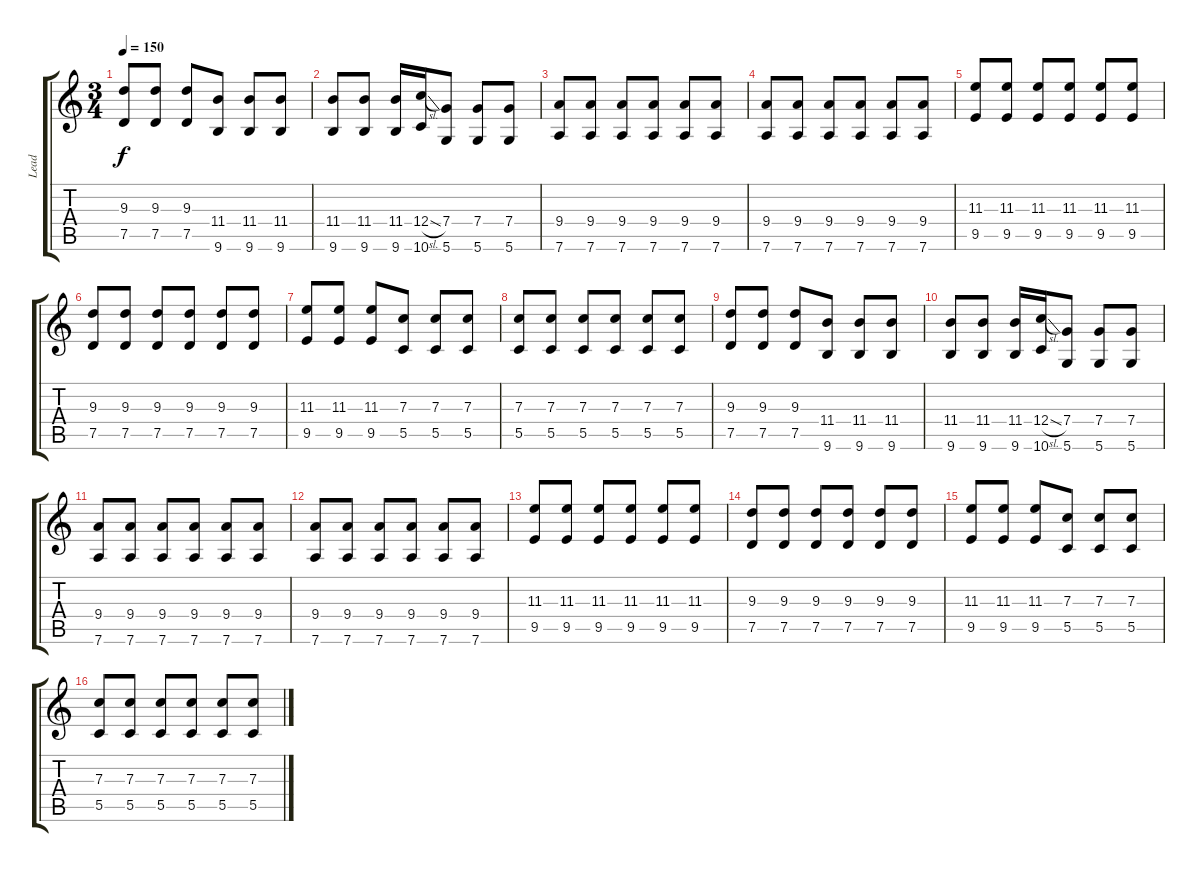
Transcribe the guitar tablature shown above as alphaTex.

\track ("Lead" "Lead") {instrument distortionguitar}
\staff {score tabs}
\tuning (D4 A3 F3 C3 G2 D2) {hide}
\ts (3 4)
\tempo 150
\clef g2
\ks c
(9.3 7.5).8{dy f} (9.3 7.5).8 (9.3 7.5).8 (11.4 9.6).8 (11.4 9.6).8 (11.4 9.6).8 |
(11.4 9.6).8 (11.4 9.6).8 (11.4 9.6).16 (12.4{sl} 10.6).16 (7.4 5.6).8 (7.4 5.6).8 (7.4 5.6).8 |
(9.4 7.6).8 (9.4 7.6).8 (9.4 7.6).8 (9.4 7.6).8 (9.4 7.6).8 (9.4 7.6).8 |
(9.4 7.6).8 (9.4 7.6).8 (9.4 7.6).8 (9.4 7.6).8 (9.4 7.6).8 (9.4 7.6).8 |
(11.3 9.5).8 (11.3 9.5).8 (11.3 9.5).8 (11.3 9.5).8 (11.3 9.5).8 (11.3 9.5).8 |
(9.3 7.5).8 (9.3 7.5).8 (9.3 7.5).8 (9.3 7.5).8 (9.3 7.5).8 (9.3 7.5).8 |
(11.3 9.5).8 (11.3 9.5).8 (11.3 9.5).8 (7.3 5.5).8 (7.3 5.5).8 (7.3 5.5).8 |
(7.3 5.5).8 (7.3 5.5).8 (7.3 5.5).8 (7.3 5.5).8 (7.3 5.5).8 (7.3 5.5).8 |
(9.3 7.5).8 (9.3 7.5).8 (9.3 7.5).8 (11.4 9.6).8 (11.4 9.6).8 (11.4 9.6).8 |
(11.4 9.6).8 (11.4 9.6).8 (11.4 9.6).16 (12.4{sl} 10.6).16 (7.4 5.6).8 (7.4 5.6).8 (7.4 5.6).8 |
(9.4 7.6).8 (9.4 7.6).8 (9.4 7.6).8 (9.4 7.6).8 (9.4 7.6).8 (9.4 7.6).8 |
(9.4 7.6).8 (9.4 7.6).8 (9.4 7.6).8 (9.4 7.6).8 (9.4 7.6).8 (9.4 7.6).8 |
(11.3 9.5).8 (11.3 9.5).8 (11.3 9.5).8 (11.3 9.5).8 (11.3 9.5).8 (11.3 9.5).8 |
(9.3 7.5).8 (9.3 7.5).8 (9.3 7.5).8 (9.3 7.5).8 (9.3 7.5).8 (9.3 7.5).8 |
(11.3 9.5).8 (11.3 9.5).8 (11.3 9.5).8 (7.3 5.5).8 (7.3 5.5).8 (7.3 5.5).8 |
(7.3 5.5).8 (7.3 5.5).8 (7.3 5.5).8 (7.3 5.5).8 (7.3 5.5).8 (7.3 5.5).8
